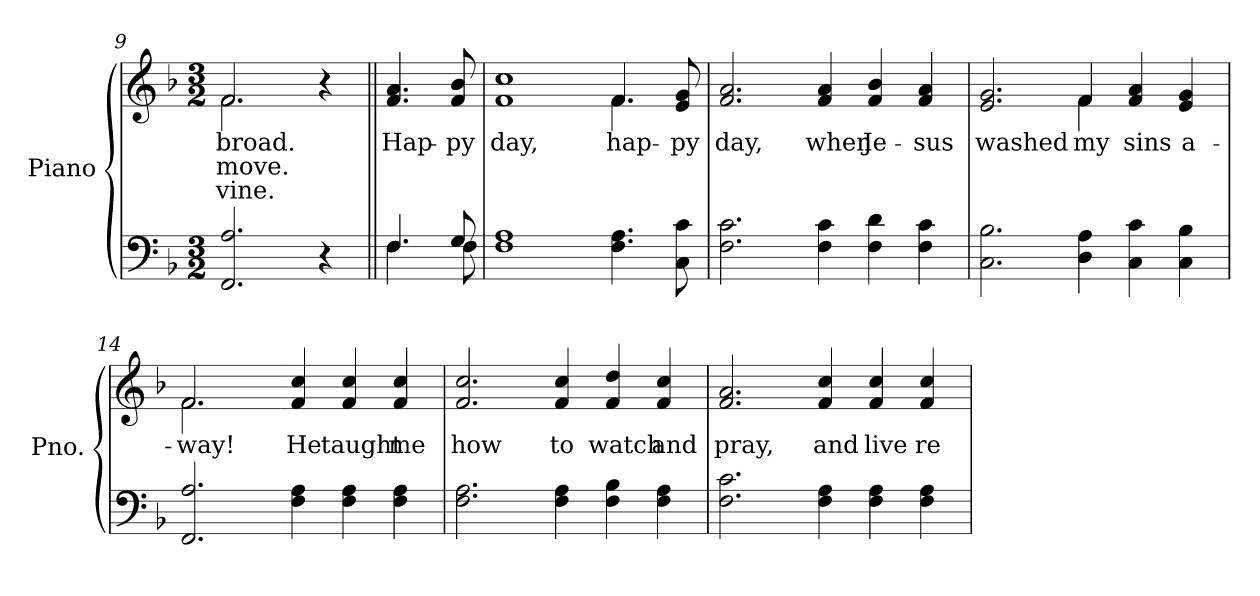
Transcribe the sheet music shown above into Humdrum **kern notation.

**kern	**kern	**text	**text	**text
*part2	*part1	*part1	*part1	*part1
*staff2	*staff1	*staff1	*staff1	*staff1
*I"Piano	*I"Piano	*	*	*
*I'Pno.	*I'Pno.	*	*	*
*clefF4	*clefG2	*	*	*
*k[b-]	*k[b-]	*	*	*
*F:	*F:	*	*	*
*M3/2	*M3/2	*	*	*
=9	=9	=9	=9	=9
!	!	!LO:LY:b:color=#000000	!LO:LY:b:color=#000000	!LO:LY:b:color=#000000
*	*^	*	*	*
2.FFi/ 2.Ai	2.fi/	2.fi\	-broad.	move.	-vine.
4r	4r	4ryy	.	.	.
*	*v	*v	*	*	*
!!LO:LB:g=z
=10||	=10||	=10||	=10||	=10||
*^	*	*	*	*
*	*	*^	*	*	*
!	!	!LO:TX:a:i:t=Refrain	!	!	!	!
!	!	!	!	!LO:LY:b:color=#000000	!	!
*	*	*v	*v	*	*	*
4.Fi/	4.Fi\	4.fi/ 4.ai	Hap-	.	.
!	!	!	!LO:LY:b:color=#000000	!	!
8Gi/	8Fi\	8fi/ 8b-i	-py	.	.
*v	*v	*	*	*	*
=11	=11	=11	=11	=11
*^	*	*	*	*
!	!	!	!LO:LY:b:color=#000000	!	!
*v	*v	*^	*	*	*
1Fi 1Ai	1fi 1cci	1ryy	day,	.	.
!	!	!	!LO:LY:b:color=#000000	!	!
4.Fi\ 4.Ai	4.fi/	4.fi\	hap-	.	.
!	!	!	!LO:LY:b:color=#000000	!	!
8Ci\ 8ci	8ei/ 8gi	8ryy	-py	.	.
*	*v	*v	*	*	*
=12	=12	=12	=12	=12
*	*^	*	*	*
!	!	!	!LO:LY:b:color=#000000	!	!
*	*v	*v	*	*	*
2.Fi\ 2.ci	2.fi/ 2.ai	day,	.	.
!	!	!LO:LY:b:color=#000000	!	!
4Fi\ 4ci	4fi/ 4ai	when	.	.
!	!	!LO:LY:b:color=#000000	!	!
4Fi\ 4di	4fi/ 4b-i	Je-	.	.
!	!	!LO:LY:b:color=#000000	!	!
4Fi\ 4ci	4fi/ 4ai	-sus	.	.
=13	=13	=13	=13	=13
!	!	!LO:LY:b:color=#000000	!	!
*	*^	*	*	*
2.Ci\ 2.B-i	2.ei/ 2.gi	2.ryy	washed	.	.
!	!	!	!LO:LY:b:color=#000000	!	!
4Di\ 4Ai	4fi/	4fi\	my	.	.
!	!	!	!LO:LY:b:color=#000000	!	!
4Ci\ 4ci	4fi/ 4ai	2ryy	sins	.	.
!	!	!	!LO:LY:b:color=#000000	!	!
4Ci\ 4B-i	4ei/ 4gi	.	a-	.	.
=14	=14	=14	=14	=14	=14
!	!	!	!LO:LY:b:color=#000000	!	!
2.FFi/ 2.Ai	2.fi/	2.fi\	-way!	.	.
*	*v	*v	*	*	*
!!LO:LB:g=z
=15-	=15-	=15-	=15-	=15-
*	*^	*	*	*
!	!	!	!LO:LY:b:color=#000000	!	!
*	*v	*v	*	*	*
4Fi\ 4Ai	4fi/ 4cci	He	.	.
!	!	!LO:LY:b:color=#000000	!	!
4Fi\ 4Ai	4fi/ 4cci	taught	.	.
!	!	!LO:LY:b:color=#000000	!	!
4Fi\ 4Ai	4fi/ 4cci	me	.	.
=16	=16	=16	=16	=16
!	!	!LO:LY:b:color=#000000	!	!
2.Fi\ 2.Ai	2.fi/ 2.cci	how	.	.
!	!	!LO:LY:b:color=#000000	!	!
4Fi\ 4Ai	4fi/ 4cci	to	.	.
!	!	!LO:LY:b:color=#000000	!	!
4Fi\ 4B-i	4fi/ 4ddi	watch	.	.
!	!	!LO:LY:b:color=#000000	!	!
4Fi\ 4Ai	4fi/ 4cci	and	.	.
=17	=17	=17	=17	=17
!	!	!LO:LY:b:color=#000000	!	!
2.Fi\ 2.ci	2.fi/ 2.ai	pray,	.	.
!	!	!LO:LY:b:color=#000000	!	!
4Fi\ 4Ai	4fi/ 4cci	and	.	.
!	!	!LO:LY:b:color=#000000	!	!
4Fi\ 4Ai	4fi/ 4cci	live	.	.
!	!	!LO:LY:b:color=#000000	!	!
4Fi\ 4Ai	4fi/ 4cci	re-	.	.
=	=	=	=	=
*-	*-	*-	*-	*-
